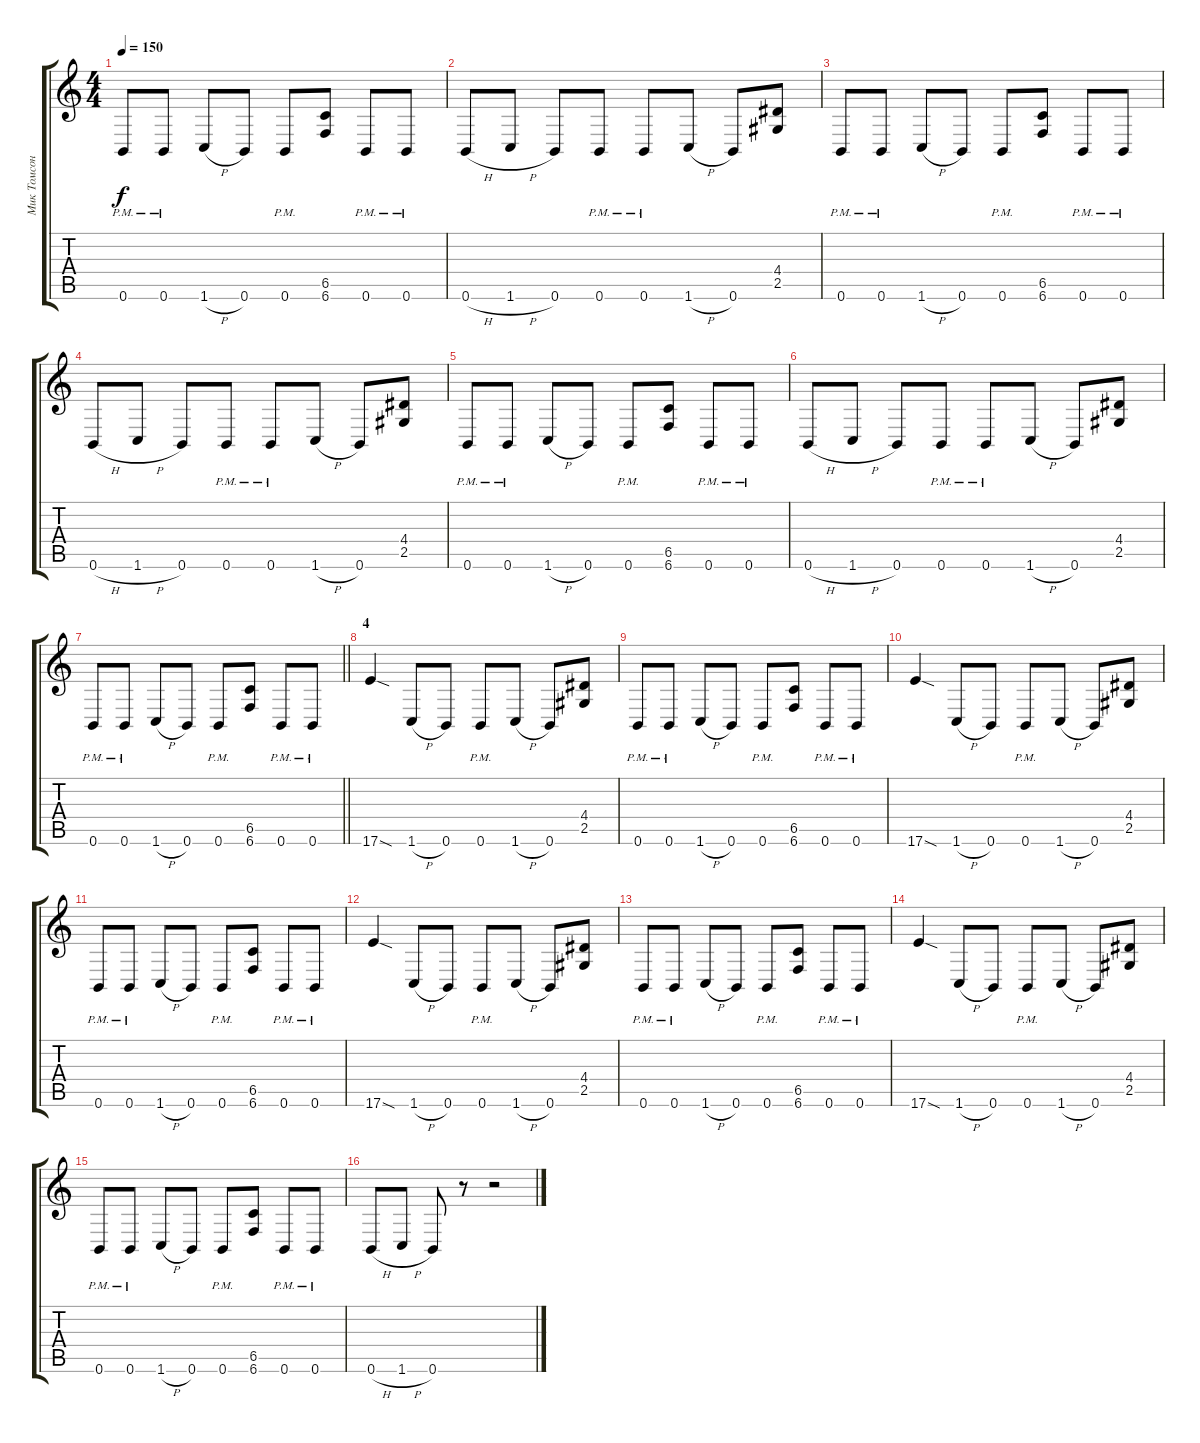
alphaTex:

\track ("Мик Томсон" "Мик Томсон") {instrument distortionguitar}
\staff {score tabs}
\tuning (Db4 Ab3 E3 B2 Gb2 B1) {hide}
\ts (4 4)
\tempo 150
\clef g2
\ks c
0.6{pm}.8{dy f} 0.6{pm}.8 1.6{h}.8 0.6.8 0.6{pm}.8 (6.5 6.6).8 0.6{pm}.8 0.6{pm}.8 |
0.6{h}.8 1.6{h}.8 0.6.8 0.6{pm}.8 0.6{pm}.8 1.6{h}.8 0.6.8 (4.4 2.5).8 |
0.6{pm}.8 0.6{pm}.8 1.6{h}.8 0.6.8 0.6{pm}.8 (6.5 6.6).8 0.6{pm}.8 0.6{pm}.8 |
0.6{h}.8 1.6{h}.8 0.6.8 0.6{pm}.8 0.6{pm}.8 1.6{h}.8 0.6.8 (4.4 2.5).8 |
0.6{pm}.8 0.6{pm}.8 1.6{h}.8 0.6.8 0.6{pm}.8 (6.5 6.6).8 0.6{pm}.8 0.6{pm}.8 |
0.6{h}.8 1.6{h}.8 0.6.8 0.6{pm}.8 0.6{pm}.8 1.6{h}.8 0.6.8 (4.4 2.5).8 |
\barLineRight lightlight
0.6{pm}.8 0.6{pm}.8 1.6{h}.8 0.6.8 0.6{pm}.8 (6.5 6.6).8 0.6{pm}.8 0.6{pm}.8 |
\section ("" "4")
17.6{sod}.4 1.6{h}.8 0.6.8 0.6{pm}.8 1.6{h}.8 0.6.8 (4.4 2.5).8 |
0.6{pm}.8 0.6{pm}.8 1.6{h}.8 0.6.8 0.6{pm}.8 (6.5 6.6).8 0.6{pm}.8 0.6{pm}.8 |
17.6{sod}.4 1.6{h}.8 0.6.8 0.6{pm}.8 1.6{h}.8 0.6.8 (4.4 2.5).8 |
0.6{pm}.8 0.6{pm}.8 1.6{h}.8 0.6.8 0.6{pm}.8 (6.5 6.6).8 0.6{pm}.8 0.6{pm}.8 |
17.6{sod}.4 1.6{h}.8 0.6.8 0.6{pm}.8 1.6{h}.8 0.6.8 (4.4 2.5).8 |
0.6{pm}.8 0.6{pm}.8 1.6{h}.8 0.6.8 0.6{pm}.8 (6.5 6.6).8 0.6{pm}.8 0.6{pm}.8 |
17.6{sod}.4 1.6{h}.8 0.6.8 0.6{pm}.8 1.6{h}.8 0.6.8 (4.4 2.5).8 |
0.6{pm}.8 0.6{pm}.8 1.6{h}.8 0.6.8 0.6{pm}.8 (6.5 6.6).8 0.6{pm}.8 0.6{pm}.8 |
0.6{h}.8 1.6{h}.8 0.6.8 r.8 r.2
